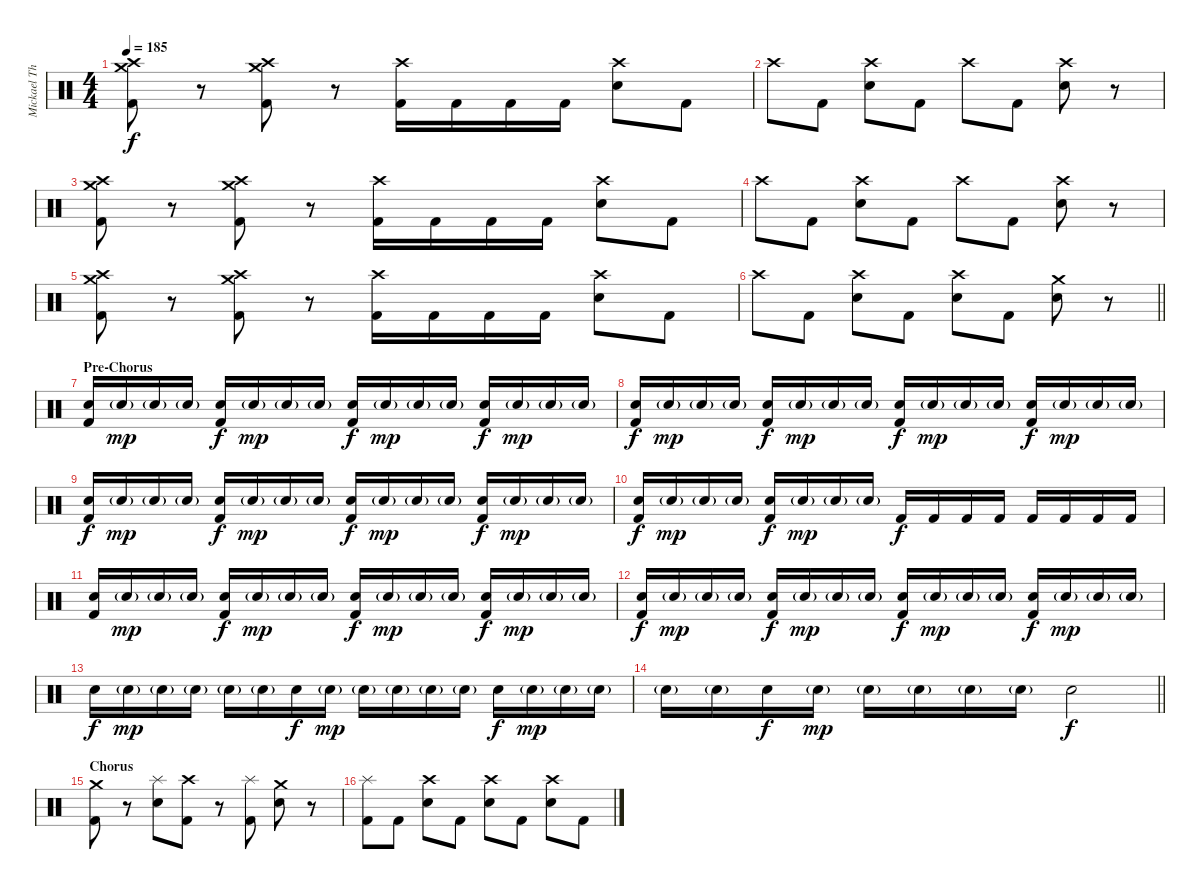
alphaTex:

\track ("Mickael Thomas (Moose)" "Mickael Th") {instrument percussion}
\staff {score}
\articulation defaults
\ts (4 4)
\tempo 185
\clef neutral
\ks c
("Crash medium (hit)" "Crash high (hit)" "Kick (hit) 2").8{dy f} r.8 ("Crash medium (hit)" "Crash high (hit)" "Kick (hit) 2").8 r.8 ("Crash high (hit)" "Kick (hit) 2").16 "Kick (hit) 2".16 "Kick (hit) 2".16 "Kick (hit) 2".16 ("Crash high (hit)" "Electric Snare (hit)").8 "Kick (hit) 2".8 |
"Crash high (hit)".8 "Kick (hit) 2".8 ("Crash high (hit)" "Electric Snare (hit)").8 "Kick (hit) 2".8 "Crash high (hit)".8 "Kick (hit) 2".8 ("Crash high (hit)" "Electric Snare (hit)").8 r.8 |
("Crash medium (hit)" "Crash high (hit)" "Kick (hit) 2").8 r.8 ("Crash medium (hit)" "Crash high (hit)" "Kick (hit) 2").8 r.8 ("Crash high (hit)" "Kick (hit) 2").16 "Kick (hit) 2".16 "Kick (hit) 2".16 "Kick (hit) 2".16 ("Crash high (hit)" "Electric Snare (hit)").8 "Kick (hit) 2".8 |
"Crash high (hit)".8 "Kick (hit) 2".8 ("Crash high (hit)" "Electric Snare (hit)").8 "Kick (hit) 2".8 "Crash high (hit)".8 "Kick (hit) 2".8 ("Crash high (hit)" "Electric Snare (hit)").8 r.8 |
("Crash medium (hit)" "Crash high (hit)" "Kick (hit) 2").8 r.8 ("Crash medium (hit)" "Crash high (hit)" "Kick (hit) 2").8 r.8 ("Crash high (hit)" "Kick (hit) 2").16 "Kick (hit) 2".16 "Kick (hit) 2".16 "Kick (hit) 2".16 ("Crash high (hit)" "Electric Snare (hit)").8 "Kick (hit) 2".8 |
\barLineRight lightlight "Crash high (hit)".8 "Kick (hit) 2".8
("Crash high (hit)" "Electric Snare (hit)").8 "Kick (hit) 2".8 ("Crash high (hit)" "Electric Snare (hit)").8 "Kick (hit) 2".8 ("Crash medium (hit)" "Electric Snare (hit)").8 r.8 |
\section ("" "Pre-Chorus")
("Electric Snare (hit)" "Kick (hit) 2").16 "Electric Snare (hit)"{g}.16{dy mp} "Electric Snare (hit)"{g}.16 "Electric Snare (hit)"{g}.16 ("Electric Snare (hit)" "Kick (hit) 2").16{dy f} "Electric Snare (hit)"{g}.16{dy mp} "Electric Snare (hit)"{g}.16 "Electric Snare (hit)"{g}.16 ("Electric Snare (hit)" "Kick (hit) 2").16{dy f} "Electric Snare (hit)"{g}.16{dy mp} "Electric Snare (hit)"{g}.16 "Electric Snare (hit)"{g}.16 ("Electric Snare (hit)" "Kick (hit) 2").16{dy f} "Electric Snare (hit)"{g}.16{dy mp} "Electric Snare (hit)"{g}.16 "Electric Snare (hit)"{g}.16 |
("Electric Snare (hit)" "Kick (hit) 2").16{dy f} "Electric Snare (hit)"{g}.16{dy mp} "Electric Snare (hit)"{g}.16 "Electric Snare (hit)"{g}.16 ("Electric Snare (hit)" "Kick (hit) 2").16{dy f} "Electric Snare (hit)"{g}.16{dy mp} "Electric Snare (hit)"{g}.16 "Electric Snare (hit)"{g}.16 ("Electric Snare (hit)" "Kick (hit) 2").16{dy f} "Electric Snare (hit)"{g}.16{dy mp} "Electric Snare (hit)"{g}.16 "Electric Snare (hit)"{g}.16 ("Electric Snare (hit)" "Kick (hit) 2").16{dy f} "Electric Snare (hit)"{g}.16{dy mp} "Electric Snare (hit)"{g}.16 "Electric Snare (hit)"{g}.16 |
("Electric Snare (hit)" "Kick (hit) 2").16{dy f} "Electric Snare (hit)"{g}.16{dy mp} "Electric Snare (hit)"{g}.16 "Electric Snare (hit)"{g}.16 ("Electric Snare (hit)" "Kick (hit) 2").16{dy f} "Electric Snare (hit)"{g}.16{dy mp} "Electric Snare (hit)"{g}.16 "Electric Snare (hit)"{g}.16 ("Electric Snare (hit)" "Kick (hit) 2").16{dy f} "Electric Snare (hit)"{g}.16{dy mp} "Electric Snare (hit)"{g}.16 "Electric Snare (hit)"{g}.16 ("Electric Snare (hit)" "Kick (hit) 2").16{dy f} "Electric Snare (hit)"{g}.16{dy mp} "Electric Snare (hit)"{g}.16 "Electric Snare (hit)"{g}.16 |
("Electric Snare (hit)" "Kick (hit) 2").16{dy f} "Electric Snare (hit)"{g}.16{dy mp} "Electric Snare (hit)"{g}.16 "Electric Snare (hit)"{g}.16 ("Electric Snare (hit)" "Kick (hit) 2").16{dy f} "Electric Snare (hit)"{g}.16{dy mp} "Electric Snare (hit)"{g}.16 "Electric Snare (hit)"{g}.16 "Kick (hit) 2".16{dy f} "Kick (hit) 2".16 "Kick (hit) 2".16 "Kick (hit) 2".16 "Kick (hit) 2".16 "Kick (hit) 2".16 "Kick (hit) 2".16 "Kick (hit) 2".16 |
("Electric Snare (hit)" "Kick (hit) 2").16 "Electric Snare (hit)"{g}.16{dy mp} "Electric Snare (hit)"{g}.16 "Electric Snare (hit)"{g}.16 ("Electric Snare (hit)" "Kick (hit) 2").16{dy f} "Electric Snare (hit)"{g}.16{dy mp} "Electric Snare (hit)"{g}.16 "Electric Snare (hit)"{g}.16 ("Electric Snare (hit)" "Kick (hit) 2").16{dy f} "Electric Snare (hit)"{g}.16{dy mp} "Electric Snare (hit)"{g}.16 "Electric Snare (hit)"{g}.16 ("Electric Snare (hit)" "Kick (hit) 2").16{dy f} "Electric Snare (hit)"{g}.16{dy mp} "Electric Snare (hit)"{g}.16 "Electric Snare (hit)"{g}.16 |
("Electric Snare (hit)" "Kick (hit) 2").16{dy f} "Electric Snare (hit)"{g}.16{dy mp} "Electric Snare (hit)"{g}.16 "Electric Snare (hit)"{g}.16 ("Electric Snare (hit)" "Kick (hit) 2").16{dy f} "Electric Snare (hit)"{g}.16{dy mp} "Electric Snare (hit)"{g}.16 "Electric Snare (hit)"{g}.16 ("Electric Snare (hit)" "Kick (hit) 2").16{dy f} "Electric Snare (hit)"{g}.16{dy mp} "Electric Snare (hit)"{g}.16 "Electric Snare (hit)"{g}.16 ("Electric Snare (hit)" "Kick (hit) 2").16{dy f} "Electric Snare (hit)"{g}.16{dy mp} "Electric Snare (hit)"{g}.16 "Electric Snare (hit)"{g}.16 |
"Electric Snare (hit)".16{dy f} "Electric Snare (hit)"{g}.16{dy mp} "Electric Snare (hit)"{g}.16 "Electric Snare (hit)"{g}.16 "Electric Snare (hit)"{g}.16 "Electric Snare (hit)"{g}.16 "Electric Snare (hit)".16{dy f} "Electric Snare (hit)"{g}.16{dy mp} "Electric Snare (hit)"{g}.16 "Electric Snare (hit)"{g}.16 "Electric Snare (hit)"{g}.16 "Electric Snare (hit)"{g}.16 "Electric Snare (hit)".16{dy f} "Electric Snare (hit)"{g}.16{dy mp} "Electric Snare (hit)"{g}.16 "Electric Snare (hit)"{g}.16 |
\barLineRight lightlight "Electric Snare (hit)"{g}.16 "Electric Snare (hit)"{g}.16 "Electric Snare (hit)".16{dy f} "Electric Snare (hit)"{g}.16{dy mp} "Electric Snare (hit)"{g}.16 "Electric Snare (hit)"{g}.16 "Electric Snare (hit)"{g}.16 "Electric Snare (hit)"{g}.16 "Electric Snare (hit)".2{dy f}
|
\section ("" "Chorus")
("Crash medium (hit)" "Kick (hit) 2").8 r.8 ("Splash (hit)" "Electric Snare (hit)").8 ("Crash high (hit)" "Kick (hit) 2").8 r.8 ("Splash (hit)" "Kick (hit) 2").8 ("Crash medium (hit)" "Electric Snare (hit)").8 r.8 |
("Splash (hit)" "Kick (hit) 2").8 "Kick (hit) 2".8 ("Crash high (hit)" "Electric Snare (hit)").8 "Kick (hit) 2".8 ("Crash high (hit)" "Electric Snare (hit)").8 "Kick (hit) 2".8 ("Crash high (hit)" "Electric Snare (hit)").8 "Kick (hit) 2".8
